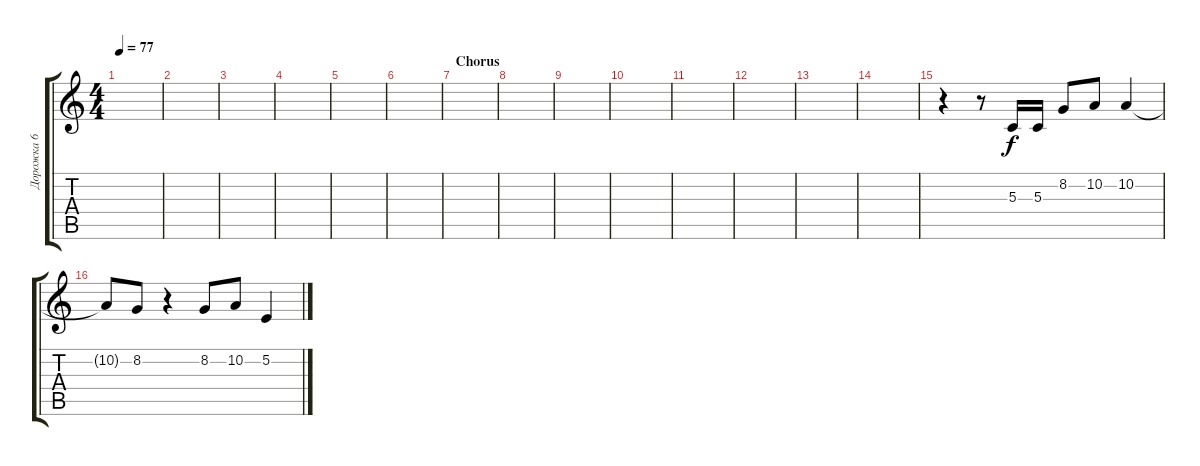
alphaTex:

\track ("Дорожка 6" "Дорожка 6") {instrument trumpet}
\staff {score tabs}
\tuning (E4 B3 G3 D3 A2 E2) {hide}
\ts (4 4)
\tempo 77
\clef g2
\ks c
|
|
|
|
|
|
\section ("" "Chorus")
|
|
|
|
|
|
|
|
r.4{volume 11} r.8 5.3.16 5.3.16 8.2.8 10.2.8 10.2.4 |
10.2{t}.8 8.2.8 r.4 8.2.8 10.2.8 5.2.4
